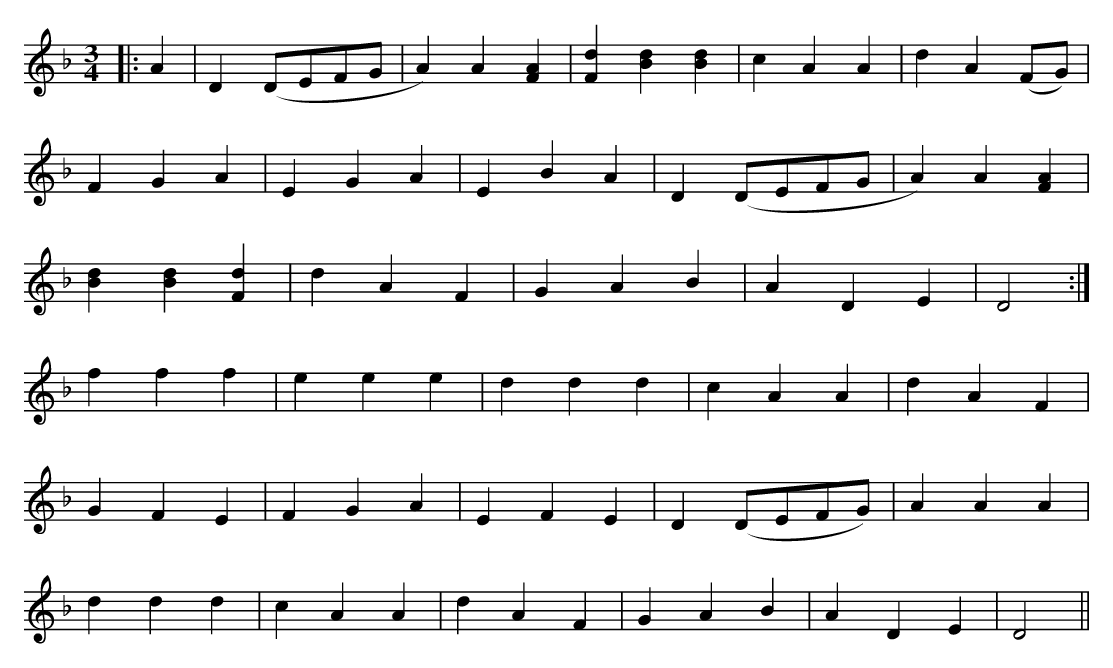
X:1
M:3/4
K:Dmin
|:A2|D2 (DEFG|A2)A2 [F2A2]|[F2d2][B2d2][B2d2]|c2A2A2|d2A2 (FG)|
F2G2A2|E2G2A2|E2B2A2|D2 (DEFG|A2)A2 [F2A2]|
[B2d2][B2d2][F2d2]|d2A2F2|G2A2B2|A2D2E2|D4:|
f2f2f2|e2e2e2|d2d2d2|c2A2A2|d2A2F2|
G2F2E2|F2G2A2|E2F2E2|D2 (DEFG)|A2A2A2|
d2d2d2|c2A2A2|d2A2F2|G2A2B2|A2D2E2|D4||
